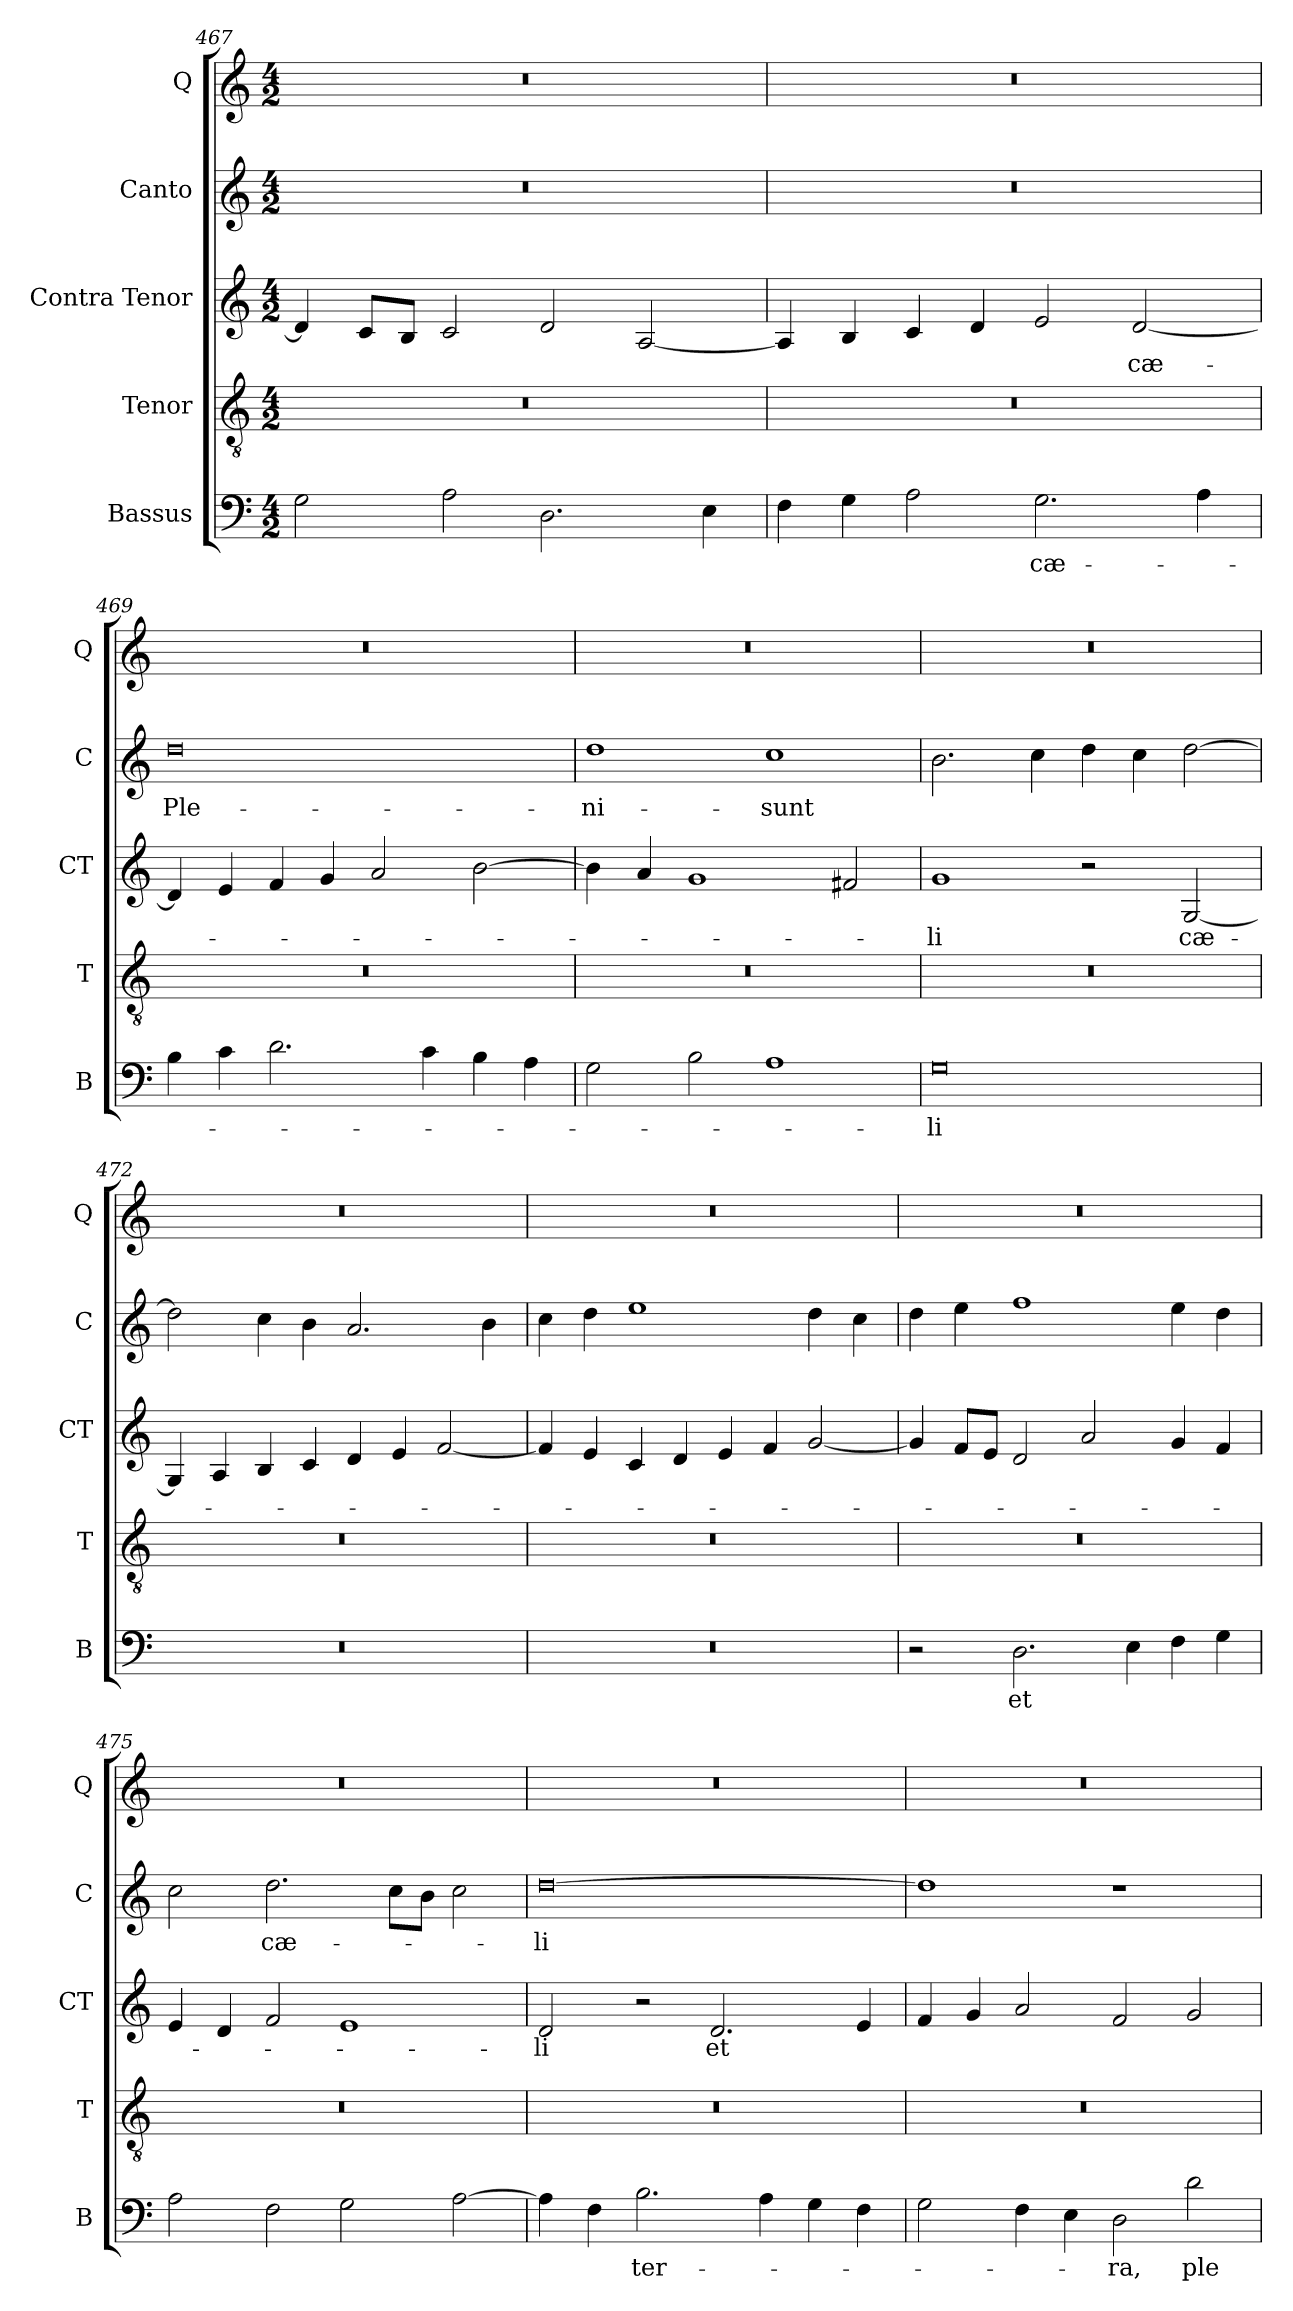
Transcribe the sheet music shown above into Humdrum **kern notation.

**kern	**text	**kern	**kern	**text	**kern	**text	**kern
*part5	*part5	*part4	*part3	*part3	*part2	*part2	*part1
*staff5	*staff5	*staff4	*staff3	*staff3	*staff2	*staff2	*staff1
*I"Bassus	*	*I"Tenor	*I"Contra Tenor	*	*I"Canto	*	*I"Q
*I'B	*	*I'T	*I'CT	*	*I'C	*	*I'Q
*clefF4	*	*clefGv2	*clefG2	*	*clefG2	*	*clefG2
*k[]	*	*k[]	*k[]	*	*k[]	*	*k[]
*C:	*	*C:	*C:	*	*C:	*	*C:
*M4/2	*	*M4/2	*M4/2	*	*M4/2	*	*M4/2
=467	=467	=467	=467	=467	=467	=467	=467
2G\	.	0r	4d/]	.	0r	.	0r
.	.	.	8c/L	.	.	.	.
.	.	.	8B/J	.	.	.	.
2A\	.	.	2c/	.	.	.	.
2.D\	.	.	2d/	.	.	.	.
.	.	.	[2A/	.	.	.	.
4E\	.	.	.	.	.	.	.
=468	=468	=468	=468	=468	=468	=468	=468
4F\	.	0r	4A/]	.	0r	.	0r
4G\	.	.	4B/	.	.	.	.
2A\	.	.	4c/	.	.	.	.
.	.	.	4d/	.	.	.	.
!	!LO:LY:b	!	!	!	!	!	!
2.G\	cæ-	.	2e/	.	.	.	.
!	!	!	!	!LO:LY:b	!	!	!
.	.	.	[2d/	cæ-	.	.	.
4A\	.	.	.	.	.	.	.
=469	=469	=469	=469	=469	=469	=469	=469
!	!	!	!	!	!	!LO:LY:b	!
4B\	.	0r	4d/]	.	0dd	Ple-	0r
4c\	.	.	4e/	.	.	.	.
2.d\	.	.	4f/	.	.	.	.
.	.	.	4g/	.	.	.	.
.	.	.	2a/	.	.	.	.
4c\	.	.	.	.	.	.	.
4B\	.	.	[2b\	.	.	.	.
4A\	.	.	.	.	.	.	.
!!LO:LB:g=z
=470	=470	=470	=470	=470	=470	=470	=470
!	!	!	!	!	!	!LO:LY:b	!
2G\	.	0r	4b\]	.	1dd	-ni-	0r
.	.	.	4a/	.	.	.	.
2B\	.	.	1g	.	.	.	.
!	!	!	!	!	!	!LO:LY:b	!
1A	.	.	.	.	1cc	-sunt	.
.	.	.	2f#X/	.	.	.	.
=471	=471	=471	=471	=471	=471	=471	=471
!	!LO:LY:b	!	!	!	!	!	!
!	!	!	!	!LO:LY:b	!	!	!
0G	-li	0r	1g	-li	2.b\	.	0r
.	.	.	.	.	4cc\	.	.
.	.	.	2r	.	4dd\	.	.
.	.	.	.	.	4cc\	.	.
!	!	!	!	!LO:LY:b	!	!	!
.	.	.	[2G/	cæ-	[2dd\	.	.
=472	=472	=472	=472	=472	=472	=472	=472
0r	.	0r	4G/]	.	2dd\]	.	0r
.	.	.	4A/	.	.	.	.
.	.	.	4B/	.	4cc\	.	.
.	.	.	4c/	.	4b\	.	.
.	.	.	4d/	.	2.a/	.	.
.	.	.	4e/	.	.	.	.
.	.	.	[2f/	.	.	.	.
.	.	.	.	.	4b\	.	.
=473	=473	=473	=473	=473	=473	=473	=473
0r	.	0r	4f/]	.	4cc\	.	0r
.	.	.	4e/	.	4dd\	.	.
.	.	.	4c/	.	1ee	.	.
.	.	.	4d/	.	.	.	.
.	.	.	4e/	.	.	.	.
.	.	.	4f/	.	.	.	.
.	.	.	[2g/	.	4dd\	.	.
.	.	.	.	.	4cc\	.	.
=474	=474	=474	=474	=474	=474	=474	=474
2r	.	0r	4g/]	.	4dd\	.	0r
.	.	.	8f/L	.	4ee\	.	.
.	.	.	8e/J	.	.	.	.
!	!LO:LY:b	!	!	!	!	!	!
2.D\	et	.	2d/	.	1ff	.	.
.	.	.	2a/	.	.	.	.
4E\	.	.	.	.	.	.	.
4F\	.	.	4g/	.	4ee\	.	.
4G\	.	.	4f/	.	4dd\	.	.
!!LO:LB:g=z
=475	=475	=475	=475	=475	=475	=475	=475
2A\	.	0r	4e/	.	2cc\	.	0r
.	.	.	4d/	.	.	.	.
!	!	!	!	!	!	!LO:LY:b	!
2F\	.	.	2f/	.	2.dd\	cæ-	.
2G\	.	.	1e	.	.	.	.
.	.	.	.	.	8cc\L	.	.
.	.	.	.	.	8b\J	.	.
[2A\	.	.	.	.	2cc\	.	.
=476	=476	=476	=476	=476	=476	=476	=476
!	!	!	!	!LO:LY:b	!	!	!
!	!	!	!	!	!	!LO:LY:b	!
4A\]	.	0r	2d/	-li	[0dd	-li	0r
4F\	.	.	.	.	.	.	.
!	!LO:LY:b	!	!	!	!	!	!
2.B\	ter-	.	2r	.	.	.	.
!	!	!	!	!LO:LY:b	!	!	!
.	.	.	2.d/	et	.	.	.
4A\	.	.	.	.	.	.	.
4G\	.	.	.	.	.	.	.
4F\	.	.	4e/	.	.	.	.
=477	=477	=477	=477	=477	=477	=477	=477
2G\	.	0r	4f/	.	1dd]	.	0r
.	.	.	4g/	.	.	.	.
4F\	.	.	2a/	.	.	.	.
4E\	.	.	.	.	.	.	.
!	!LO:LY:b	!	!	!	!	!	!
2D\	-ra,	.	2f/	.	1r	.	.
!	!LO:LY:b	!	!	!	!	!	!
2d\	ple-	.	2g/	.	.	.	.
=	=	=	=	=	=	=	=
*-	*-	*-	*-	*-	*-	*-	*-
